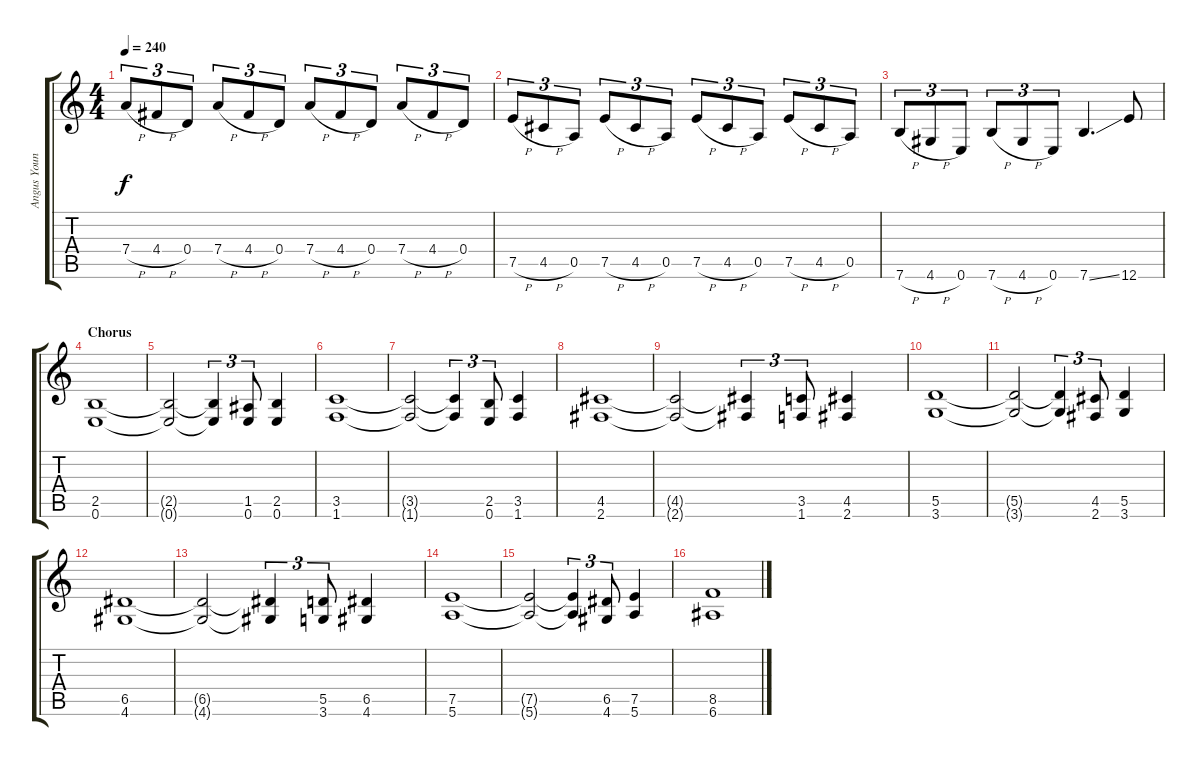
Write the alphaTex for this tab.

\track ("Angus Young" "Angus Youn") {instrument overdrivenguitar}
\staff {score tabs}
\tuning (E4 B3 G3 D3 A2 E2) {hide}
\ts (4 4)
\tempo 240
\clef g2
\ks c
7.4{h}.8{tu (3 2) dy f} 4.4{h}.8{tu (3 2)} 0.4.8{tu (3 2)} 7.4{h}.8{tu (3 2)} 4.4{h}.8{tu (3 2)} 0.4.8{tu (3 2)} 7.4{h}.8{tu (3 2)} 4.4{h}.8{tu (3 2)} 0.4.8{tu (3 2)} 7.4{h}.8{tu (3 2)} 4.4{h}.8{tu (3 2)} 0.4.8{tu (3 2)} |
7.5{h}.8{tu (3 2)} 4.5{h}.8{tu (3 2)} 0.5.8{tu (3 2)} 7.5{h}.8{tu (3 2)} 4.5{h}.8{tu (3 2)} 0.5.8{tu (3 2)} 7.5{h}.8{tu (3 2)} 4.5{h}.8{tu (3 2)} 0.5.8{tu (3 2)} 7.5{h}.8{tu (3 2)} 4.5{h}.8{tu (3 2)} 0.5.8{tu (3 2)} |
7.6{h}.8{tu (3 2)} 4.6{h}.8{tu (3 2)} 0.6.8{tu (3 2)} 7.6{h}.8{tu (3 2)} 4.6{h}.8{tu (3 2)} 0.6.8{tu (3 2)} 7.6{ss}.4{d} 12.6.8 |
\section ("" "Chorus")
(2.5 0.6).1 |
(2.5{t} 0.6{t}).2 (2.5{t} 0.6{t}).4{tu (3 2)} (1.5 0.6).8{tu (3 2)} (2.5 0.6).4 |
(3.5 1.6).1 |
(3.5{t} 1.6{t}).2 (3.5{t} 1.6{t}).4{tu (3 2)} (2.5 0.6).8{tu (3 2)} (3.5 1.6).4 |
(4.5 2.6).1 |
(4.5{t} 2.6{t}).2 (4.5{t} 2.6{t}).4{tu (3 2)} (3.5 1.6).8{tu (3 2)} (4.5 2.6).4 |
(5.5 3.6).1 |
(5.5{t} 3.6{t}).2 (5.5{t} 3.6{t}).4{tu (3 2)} (4.5 2.6).8{tu (3 2)} (5.5 3.6).4 |
(6.5 4.6).1 |
(6.5{t} 4.6{t}).2 (6.5{t} 4.6{t}).4{tu (3 2)} (5.5 3.6).8{tu (3 2)} (6.5 4.6).4 |
(7.5 5.6).1 |
(7.5{t} 5.6{t}).2 (7.5{t} 5.6{t}).4{tu (3 2)} (6.5 4.6).8{tu (3 2)} (7.5 5.6).4 |
(8.5 6.6).1
